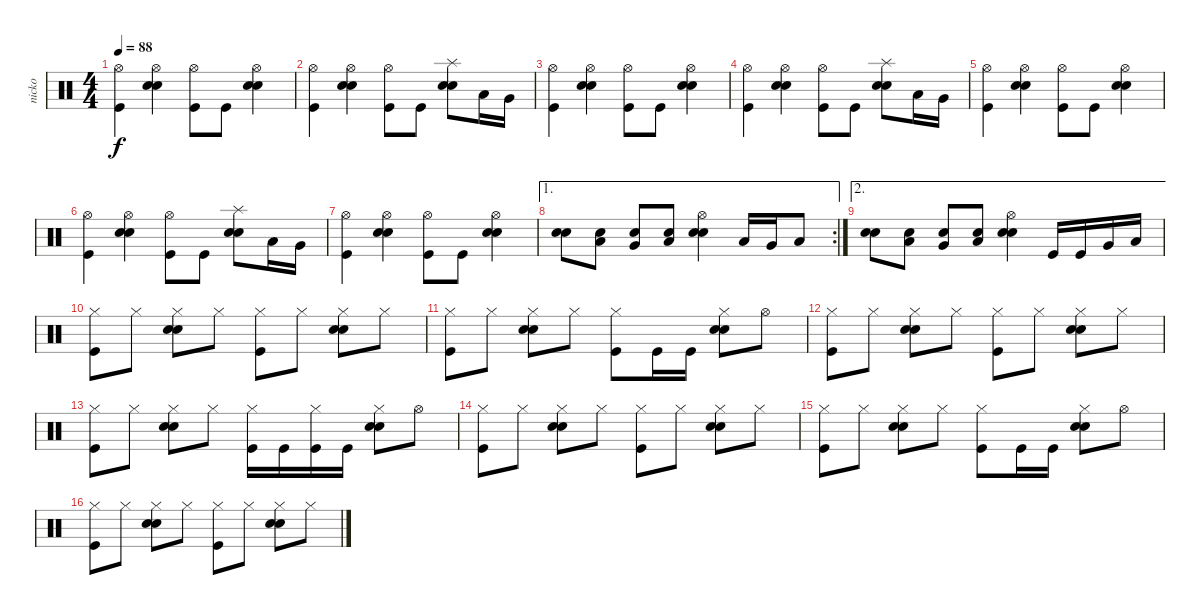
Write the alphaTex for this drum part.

\track ("nicko" "nicko") {instrument percussion}
\staff {score}
\articulation defaults
\ts (4 4)
\tempo 88
\clef neutral
\ks c
("Hi-Hat (open)" "Kick (hit)").4{dy f} ("Hi-Hat (open)" "Snare (hit) 2" "Electric Snare (hit)").4 ("Hi-Hat (open)" "Kick (hit)").8 "Kick (hit)".8 ("Hi-Hat (open)" "Snare (hit) 2" "Electric Snare (hit)").4 |
("Hi-Hat (open)" "Kick (hit)").4 ("Hi-Hat (open)" "Snare (hit) 2" "Electric Snare (hit)").4 ("Hi-Hat (open)" "Kick (hit)").8 "Kick (hit)".8 ("Splash (hit)" "Snare (hit) 2" "Electric Snare (hit)").8 "Low Floor Tom (hit)".16 "Very Low Tom (hit)".16 |
("Hi-Hat (open)" "Kick (hit)").4 ("Hi-Hat (open)" "Snare (hit) 2" "Electric Snare (hit)").4 ("Hi-Hat (open)" "Kick (hit)").8 "Kick (hit)".8 ("Hi-Hat (open)" "Snare (hit) 2" "Electric Snare (hit)").4 |
("Hi-Hat (open)" "Kick (hit)").4 ("Hi-Hat (open)" "Snare (hit) 2" "Electric Snare (hit)").4 ("Hi-Hat (open)" "Kick (hit)").8 "Kick (hit)".8 ("Splash (hit)" "Snare (hit) 2" "Electric Snare (hit)").8 "Low Floor Tom (hit)".16 "Very Low Tom (hit)".16 |
("Hi-Hat (open)" "Kick (hit)").4 ("Hi-Hat (open)" "Snare (hit) 2" "Electric Snare (hit)").4 ("Hi-Hat (open)" "Kick (hit)").8 "Kick (hit)".8 ("Hi-Hat (open)" "Snare (hit) 2" "Electric Snare (hit)").4 |
("Hi-Hat (open)" "Kick (hit)").4 ("Hi-Hat (open)" "Snare (hit) 2" "Electric Snare (hit)").4 ("Hi-Hat (open)" "Kick (hit)").8 "Kick (hit)".8 ("Splash (hit)" "Snare (hit) 2" "Electric Snare (hit)").8 "Low Floor Tom (hit)".16 "Very Low Tom (hit)".16 |
("Hi-Hat (open)" "Kick (hit)").4 ("Hi-Hat (open)" "Snare (hit) 2" "Electric Snare (hit)").4 ("Hi-Hat (open)" "Kick (hit)").8 "Kick (hit)".8 ("Hi-Hat (open)" "Snare (hit) 2" "Electric Snare (hit)").4 |
\ae 1
\rc 2
("Snare (hit) 2" "Electric Snare (hit)").8 ("Snare (hit) 2" "Low Floor Tom (hit)").8 ("Snare (hit) 2" "Very Low Tom (hit)").8 ("Snare (hit) 2" "Low Floor Tom (hit)").8 ("Hi-Hat (open)" "Snare (hit) 2" "Electric Snare (hit)").4 "Low Tom (hit)".16 "Very Low Tom (hit)".16 "Low Floor Tom (hit)".8 |
\ae 2
("Snare (hit) 2" "Electric Snare (hit)").8 ("Snare (hit) 2" "Low Floor Tom (hit)").8 ("Snare (hit) 2" "Very Low Tom (hit)").8 ("Snare (hit) 2" "Low Floor Tom (hit)").8 ("Hi-Hat (open)" "Snare (hit) 2" "Electric Snare (hit)").4 "Kick (hit)".16 "Kick (hit)".16 "Very Low Tom (hit)".16 "Low Floor Tom (hit)".16 |
("Hi-Hat (closed)" "Kick (hit)").8 "Hi-Hat (closed)".8 ("Hi-Hat (closed)" "Snare (hit) 2" "Electric Snare (hit)").8 "Hi-Hat (closed)".8 ("Hi-Hat (closed)" "Kick (hit)").8 "Hi-Hat (closed)".8 ("Hi-Hat (closed)" "Snare (hit) 2" "Electric Snare (hit)").8 "Hi-Hat (closed)".8 |
("Hi-Hat (closed)" "Kick (hit)").8 "Hi-Hat (closed)".8 ("Hi-Hat (closed)" "Snare (hit) 2" "Electric Snare (hit)").8 "Hi-Hat (closed)".8 ("Hi-Hat (closed)" "Kick (hit)").8 "Kick (hit)".16 "Kick (hit)".16 ("Hi-Hat (closed)" "Snare (hit) 2" "Electric Snare (hit)").8 "Hi-Hat (open)".8 |
("Hi-Hat (closed)" "Kick (hit)").8 "Hi-Hat (closed)".8 ("Hi-Hat (closed)" "Snare (hit) 2" "Electric Snare (hit)").8 "Hi-Hat (closed)".8 ("Hi-Hat (closed)" "Kick (hit)").8 "Hi-Hat (closed)".8 ("Hi-Hat (closed)" "Snare (hit) 2" "Electric Snare (hit)").8 "Hi-Hat (closed)".8 |
("Hi-Hat (closed)" "Kick (hit)").8 "Hi-Hat (closed)".8 ("Hi-Hat (closed)" "Snare (hit) 2" "Electric Snare (hit)").8 "Hi-Hat (closed)".8 ("Hi-Hat (closed)" "Kick (hit)").16 "Kick (hit)".16 ("Hi-Hat (closed)" "Kick (hit)").16 "Kick (hit)".16 ("Hi-Hat (closed)" "Snare (hit) 2" "Electric Snare (hit)").8 "Hi-Hat (open)".8 |
("Hi-Hat (closed)" "Kick (hit)").8 "Hi-Hat (closed)".8 ("Hi-Hat (closed)" "Snare (hit) 2" "Electric Snare (hit)").8 "Hi-Hat (closed)".8 ("Hi-Hat (closed)" "Kick (hit)").8 "Hi-Hat (closed)".8 ("Hi-Hat (closed)" "Snare (hit) 2" "Electric Snare (hit)").8 "Hi-Hat (closed)".8 |
("Hi-Hat (closed)" "Kick (hit)").8 "Hi-Hat (closed)".8 ("Hi-Hat (closed)" "Snare (hit) 2" "Electric Snare (hit)").8 "Hi-Hat (closed)".8 ("Hi-Hat (closed)" "Kick (hit)").8 "Kick (hit)".16 "Kick (hit)".16 ("Hi-Hat (closed)" "Snare (hit) 2" "Electric Snare (hit)").8 "Hi-Hat (open)".8 |
("Hi-Hat (closed)" "Kick (hit)").8 "Hi-Hat (closed)".8 ("Hi-Hat (closed)" "Snare (hit) 2" "Electric Snare (hit)").8 "Hi-Hat (closed)".8 ("Hi-Hat (closed)" "Kick (hit)").8 "Hi-Hat (closed)".8 ("Hi-Hat (closed)" "Snare (hit) 2" "Electric Snare (hit)").8 "Hi-Hat (closed)".8
